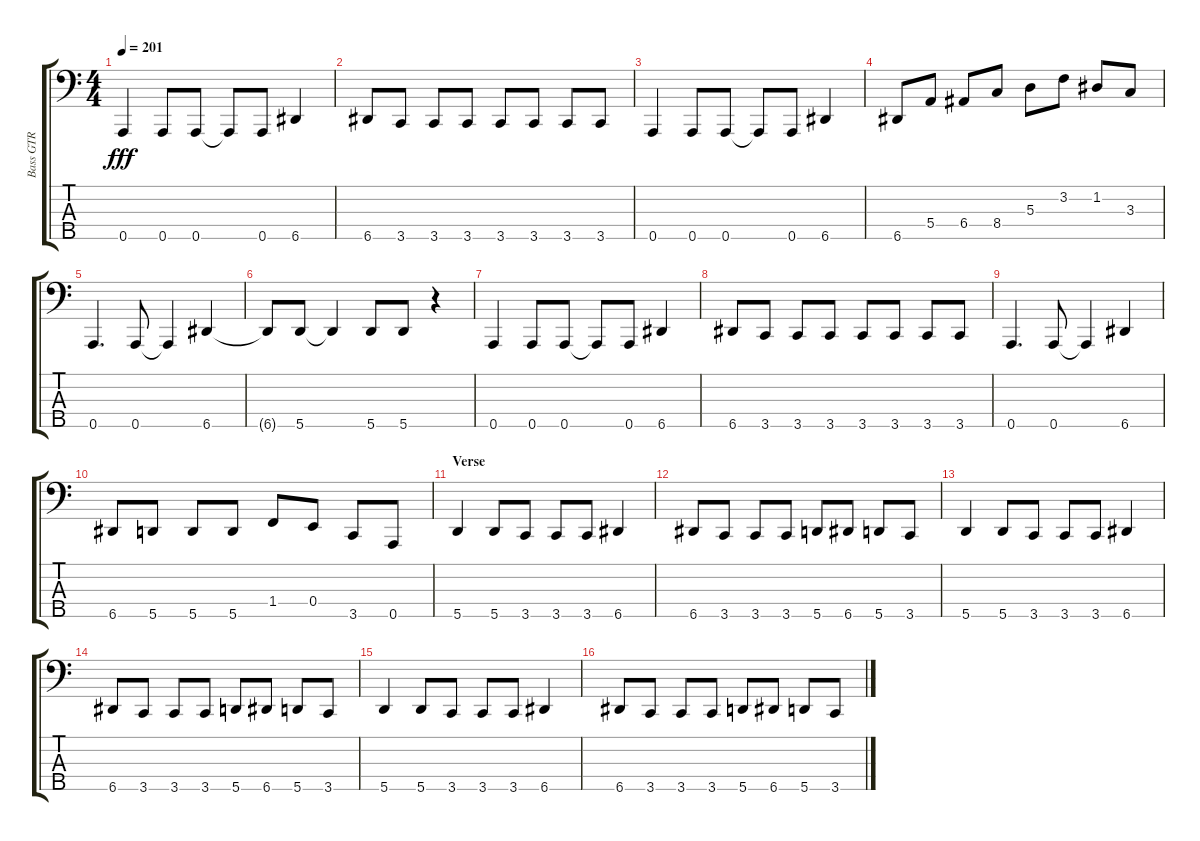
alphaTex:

\track ("Bass GTR" "Bass GTR") {instrument electricbassfinger}
\staff {score tabs}
\tuning (G2 D2 A1 E1 A0) {hide}
\ts (4 4)
\tempo 201
\clef f4
\ks aminor
0.5.4{dy fff} 0.5.8 0.5.8 0.5{t}.8 0.5.8 6.5.4 |
6.5.8 3.5.8 3.5.8 3.5.8 3.5.8 3.5.8 3.5.8 3.5.8 |
0.5.4 0.5.8 0.5.8 0.5{t}.8 0.5.8 6.5.4 |
6.5.8 5.4.8 6.4.8 8.4.8 5.3.8 3.2.8 1.2.8 3.3.8 |
0.5.4{d} 0.5.8 0.5{t}.4 6.5.4 |
6.5{t}.8 5.5.8 5.5{t}.4 5.5.8 5.5.8 r.4 |
0.5.4 0.5.8 0.5.8 0.5{t}.8 0.5.8 6.5.4 |
6.5.8 3.5.8 3.5.8 3.5.8 3.5.8 3.5.8 3.5.8 3.5.8 |
0.5.4{d} 0.5.8 0.5{t}.4 6.5.4 |
6.5.8 5.5.8 5.5.8 5.5.8 1.4.8 0.4.8 3.5.8 0.5.8 |
\section ("" "Verse")
5.5.4 5.5.8 3.5.8 3.5.8 3.5.8 6.5.4 |
6.5.8 3.5.8 3.5.8 3.5.8 5.5.8 6.5.8 5.5.8 3.5.8 |
5.5.4 5.5.8 3.5.8 3.5.8 3.5.8 6.5.4 |
6.5.8 3.5.8 3.5.8 3.5.8 5.5.8 6.5.8 5.5.8 3.5.8 |
5.5.4 5.5.8 3.5.8 3.5.8 3.5.8 6.5.4 |
6.5.8 3.5.8 3.5.8 3.5.8 5.5.8 6.5.8 5.5.8 3.5.8
